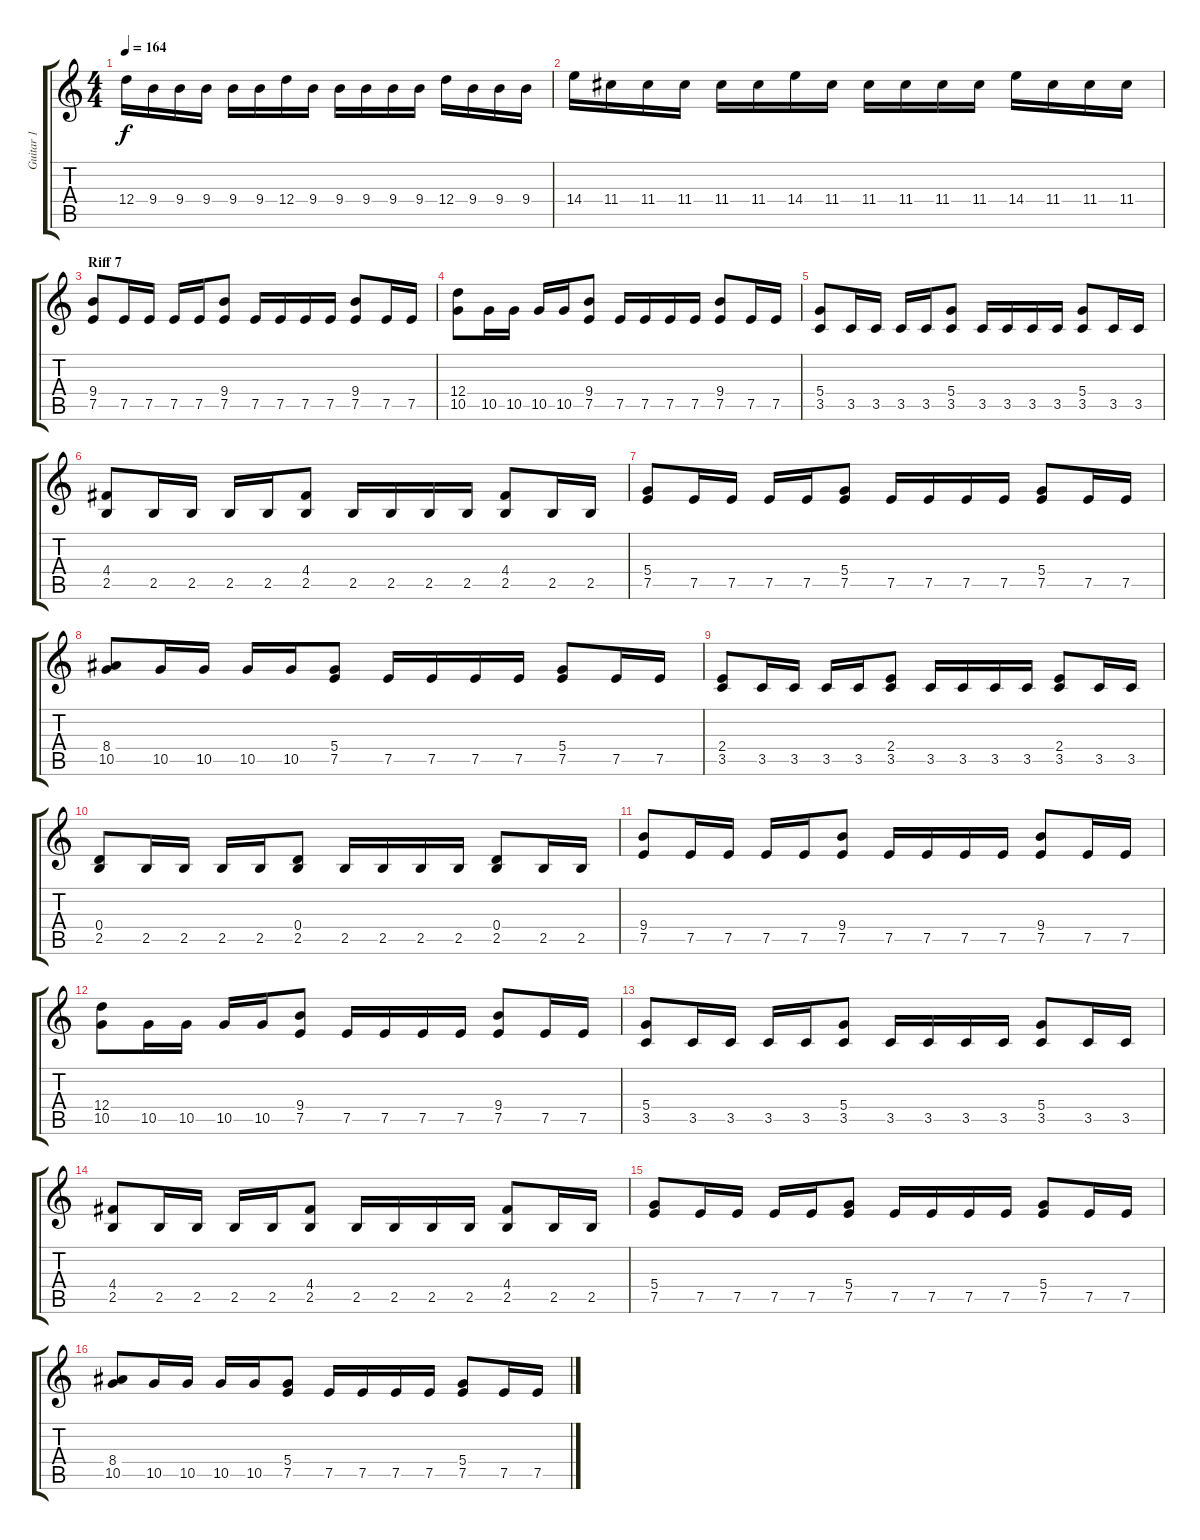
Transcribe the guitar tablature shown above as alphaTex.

\track ("Guitar 1" "Guitar 1") {instrument distortionguitar}
\staff {score tabs}
\tuning (E4 B3 G3 D3 A2 E2) {hide}
\ts (4 4)
\tempo 164
\clef g2
\ks c
12.4.16{dy f} 9.4.16 9.4.16 9.4.16 9.4.16 9.4.16 12.4.16 9.4.16 9.4.16 9.4.16 9.4.16 9.4.16 12.4.16 9.4.16 9.4.16 9.4.16 |
14.4.16 11.4.16 11.4.16 11.4.16 11.4.16 11.4.16 14.4.16 11.4.16 11.4.16 11.4.16 11.4.16 11.4.16 14.4.16 11.4.16 11.4.16 11.4.16 |
\section ("" "Riff 7")
(9.4 7.5).8 7.5.16 7.5.16 7.5.16 7.5.16 (9.4 7.5).8 7.5.16 7.5.16 7.5.16 7.5.16 (9.4 7.5).8 7.5.16 7.5.16 |
(12.4 10.5).8 10.5.16 10.5.16 10.5.16 10.5.16 (9.4 7.5).8 7.5.16 7.5.16 7.5.16 7.5.16 (9.4 7.5).8 7.5.16 7.5.16 |
(5.4 3.5).8 3.5.16 3.5.16 3.5.16 3.5.16 (5.4 3.5).8 3.5.16 3.5.16 3.5.16 3.5.16 (5.4 3.5).8 3.5.16 3.5.16 |
(4.4 2.5).8 2.5.16 2.5.16 2.5.16 2.5.16 (4.4 2.5).8 2.5.16 2.5.16 2.5.16 2.5.16 (4.4 2.5).8 2.5.16 2.5.16 |
(5.4 7.5).8 7.5.16 7.5.16 7.5.16 7.5.16 (5.4 7.5).8 7.5.16 7.5.16 7.5.16 7.5.16 (5.4 7.5).8 7.5.16 7.5.16 |
(8.4 10.5).8 10.5.16 10.5.16 10.5.16 10.5.16 (5.4 7.5).8 7.5.16 7.5.16 7.5.16 7.5.16 (5.4 7.5).8 7.5.16 7.5.16 |
(2.4 3.5).8 3.5.16 3.5.16 3.5.16 3.5.16 (2.4 3.5).8 3.5.16 3.5.16 3.5.16 3.5.16 (2.4 3.5).8 3.5.16 3.5.16 |
(0.4 2.5).8 2.5.16 2.5.16 2.5.16 2.5.16 (0.4 2.5).8 2.5.16 2.5.16 2.5.16 2.5.16 (0.4 2.5).8 2.5.16 2.5.16 |
(9.4 7.5).8 7.5.16 7.5.16 7.5.16 7.5.16 (9.4 7.5).8 7.5.16 7.5.16 7.5.16 7.5.16 (9.4 7.5).8 7.5.16 7.5.16 |
(12.4 10.5).8 10.5.16 10.5.16 10.5.16 10.5.16 (9.4 7.5).8 7.5.16 7.5.16 7.5.16 7.5.16 (9.4 7.5).8 7.5.16 7.5.16 |
(5.4 3.5).8 3.5.16 3.5.16 3.5.16 3.5.16 (5.4 3.5).8 3.5.16 3.5.16 3.5.16 3.5.16 (5.4 3.5).8 3.5.16 3.5.16 |
(4.4 2.5).8 2.5.16 2.5.16 2.5.16 2.5.16 (4.4 2.5).8 2.5.16 2.5.16 2.5.16 2.5.16 (4.4 2.5).8 2.5.16 2.5.16 |
(5.4 7.5).8 7.5.16 7.5.16 7.5.16 7.5.16 (5.4 7.5).8 7.5.16 7.5.16 7.5.16 7.5.16 (5.4 7.5).8 7.5.16 7.5.16 |
(8.4 10.5).8 10.5.16 10.5.16 10.5.16 10.5.16 (5.4 7.5).8 7.5.16 7.5.16 7.5.16 7.5.16 (5.4 7.5).8 7.5.16 7.5.16
